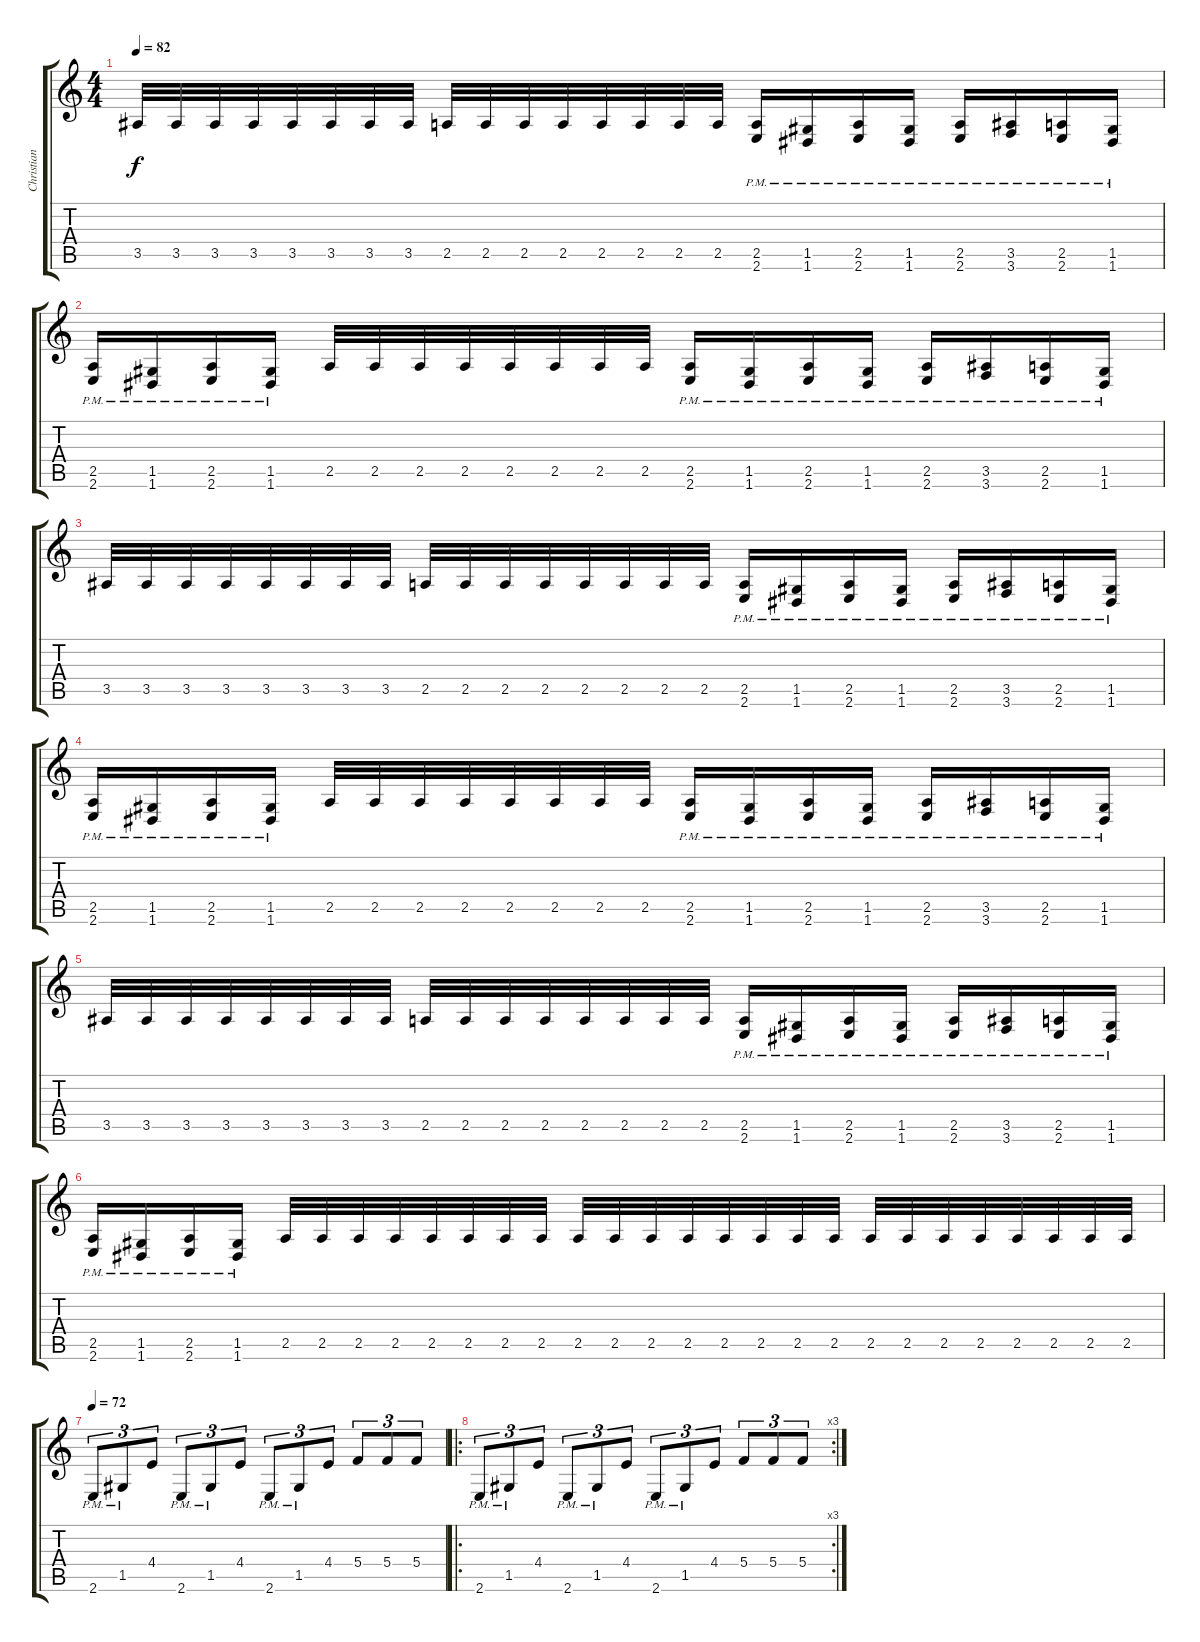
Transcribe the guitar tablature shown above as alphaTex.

\track ("Christian Andreu " "Christian ") {instrument distortionguitar}
\staff {score tabs}
\tuning (D4 A3 F3 C3 G2 D2) {hide}
\ts (4 4)
\tempo 82
\clef g2
\ks c
3.5.32{dy f} 3.5.32 3.5.32 3.5.32 3.5.32 3.5.32 3.5.32 3.5.32 2.5.32 2.5.32 2.5.32 2.5.32 2.5.32 2.5.32 2.5.32 2.5.32 (2.5{pm} 2.6{pm}).16 (1.5{pm} 1.6{pm}).16 (2.5{pm} 2.6{pm}).16 (1.5{pm} 1.6{pm}).16 (2.5{pm} 2.6{pm}).16 (3.5{pm} 3.6{pm}).16 (2.5{pm} 2.6{pm}).16 (1.5{pm} 1.6{pm}).16 |
(2.5{pm} 2.6{pm}).16 (1.5{pm} 1.6{pm}).16 (2.5{pm} 2.6{pm}).16 (1.5{pm} 1.6{pm}).16 2.5.32 2.5.32 2.5.32 2.5.32 2.5.32 2.5.32 2.5.32 2.5.32 (2.5{pm} 2.6{pm}).16 (1.5{pm} 1.6{pm}).16 (2.5{pm} 2.6{pm}).16 (1.5{pm} 1.6{pm}).16 (2.5{pm} 2.6{pm}).16 (3.5{pm} 3.6{pm}).16 (2.5{pm} 2.6{pm}).16 (1.5{pm} 1.6{pm}).16 |
3.5.32 3.5.32 3.5.32 3.5.32 3.5.32 3.5.32 3.5.32 3.5.32 2.5.32 2.5.32 2.5.32 2.5.32 2.5.32 2.5.32 2.5.32 2.5.32 (2.5{pm} 2.6{pm}).16 (1.5{pm} 1.6{pm}).16 (2.5{pm} 2.6{pm}).16 (1.5{pm} 1.6{pm}).16 (2.5{pm} 2.6{pm}).16 (3.5{pm} 3.6{pm}).16 (2.5{pm} 2.6{pm}).16 (1.5{pm} 1.6{pm}).16 |
(2.5{pm} 2.6{pm}).16 (1.5{pm} 1.6{pm}).16 (2.5{pm} 2.6{pm}).16 (1.5{pm} 1.6{pm}).16 2.5.32 2.5.32 2.5.32 2.5.32 2.5.32 2.5.32 2.5.32 2.5.32 (2.5{pm} 2.6{pm}).16 (1.5{pm} 1.6{pm}).16 (2.5{pm} 2.6{pm}).16 (1.5{pm} 1.6{pm}).16 (2.5{pm} 2.6{pm}).16 (3.5{pm} 3.6{pm}).16 (2.5{pm} 2.6{pm}).16 (1.5{pm} 1.6{pm}).16 |
3.5.32 3.5.32 3.5.32 3.5.32 3.5.32 3.5.32 3.5.32 3.5.32 2.5.32 2.5.32 2.5.32 2.5.32 2.5.32 2.5.32 2.5.32 2.5.32 (2.5{pm} 2.6{pm}).16 (1.5{pm} 1.6{pm}).16 (2.5{pm} 2.6{pm}).16 (1.5{pm} 1.6{pm}).16 (2.5{pm} 2.6{pm}).16 (3.5{pm} 3.6{pm}).16 (2.5{pm} 2.6{pm}).16 (1.5{pm} 1.6{pm}).16 |
(2.5{pm} 2.6{pm}).16 (1.5{pm} 1.6{pm}).16 (2.5{pm} 2.6{pm}).16 (1.5{pm} 1.6{pm}).16 2.5.32 2.5.32 2.5.32 2.5.32 2.5.32 2.5.32 2.5.32 2.5.32 2.5.32 2.5.32 2.5.32 2.5.32 2.5.32 2.5.32 2.5.32 2.5.32 2.5.32 2.5.32 2.5.32 2.5.32 2.5.32 2.5.32 2.5.32 2.5.32 |
\tempo 72
2.6{pm}.8{tu (3 2)} 1.5{pm}.8{tu (3 2)} 4.4.8{tu (3 2)} 2.6{pm}.8{tu (3 2)} 1.5{pm}.8{tu (3 2)} 4.4.8{tu (3 2)} 2.6{pm}.8{tu (3 2)} 1.5{pm}.8{tu (3 2)} 4.4.8{tu (3 2)} 5.4.8{tu (3 2)} 5.4.8{tu (3 2)} 5.4.8{tu (3 2)} |
\ro
\rc 3
2.6{pm}.8{tu (3 2)} 1.5{pm}.8{tu (3 2)} 4.4.8{tu (3 2)} 2.6{pm}.8{tu (3 2)} 1.5{pm}.8{tu (3 2)} 4.4.8{tu (3 2)} 2.6{pm}.8{tu (3 2)} 1.5{pm}.8{tu (3 2)} 4.4.8{tu (3 2)} 5.4.8{tu (3 2)} 5.4.8{tu (3 2)} 5.4.8{tu (3 2)}
